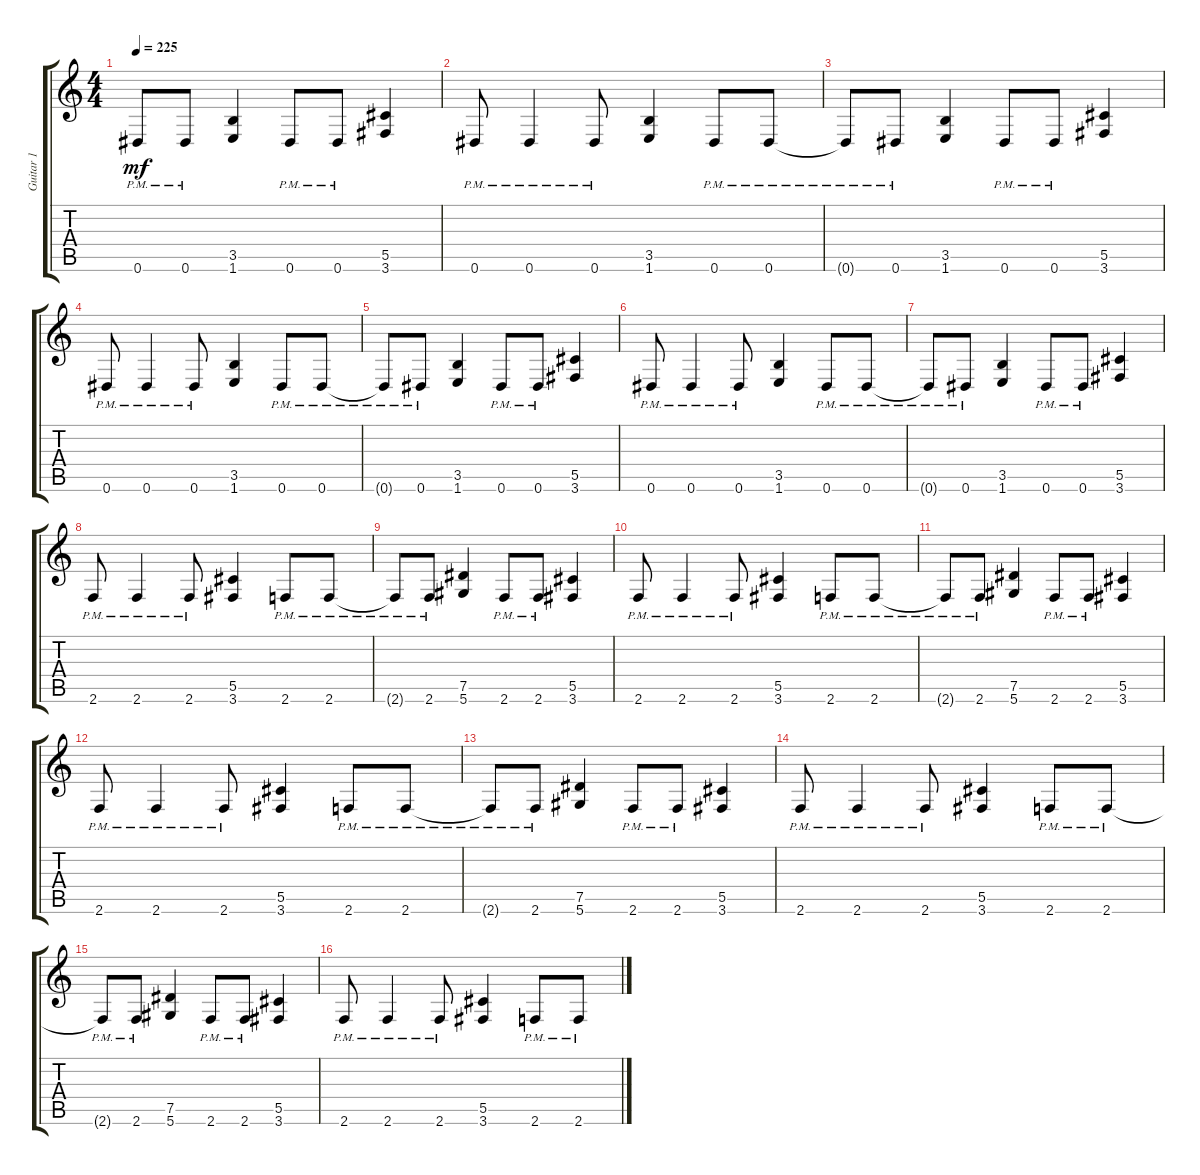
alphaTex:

\track ("Guitar 1" "Guitar 1") {instrument distortionguitar}
\staff {score tabs}
\tuning (Eb4 Bb3 Gb3 Db3 Ab2 Eb2) {hide}
\ts (4 4)
\tempo 225
\clef g2
\ks c
0.6{pm t}.8{dy mf} 0.6{pm}.8 (3.5 1.6).4 0.6{pm}.8 0.6{pm}.8 (5.5 3.6).4 |
0.6{pm}.8 0.6{pm}.4 0.6{pm}.8 (3.5 1.6).4 0.6{pm}.8 0.6{pm}.8 |
0.6{pm t}.8 0.6{pm}.8 (3.5 1.6).4 0.6{pm}.8 0.6{pm}.8 (5.5 3.6).4 |
0.6{pm}.8 0.6{pm}.4 0.6{pm}.8 (3.5 1.6).4 0.6{pm}.8 0.6{pm}.8 |
0.6{pm t}.8 0.6{pm}.8 (3.5 1.6).4 0.6{pm}.8 0.6{pm}.8 (5.5 3.6).4 |
0.6{pm}.8 0.6{pm}.4 0.6{pm}.8 (3.5 1.6).4 0.6{pm}.8 0.6{pm}.8 |
0.6{pm t}.8 0.6{pm}.8 (3.5 1.6).4 0.6{pm}.8 0.6{pm}.8 (5.5 3.6).4 |
2.6{pm}.8 2.6{pm}.4 2.6{pm}.8 (5.5 3.6).4 2.6{pm}.8 2.6{pm}.8 |
2.6{pm t}.8 2.6{pm}.8 (7.5 5.6).4 2.6{pm}.8 2.6{pm}.8 (5.5 3.6).4 |
2.6{pm}.8 2.6{pm}.4 2.6{pm}.8 (5.5 3.6).4 2.6{pm}.8 2.6{pm}.8 |
2.6{pm t}.8 2.6{pm}.8 (7.5 5.6).4 2.6{pm}.8 2.6{pm}.8 (5.5 3.6).4 |
2.6{pm}.8 2.6{pm}.4 2.6{pm}.8 (5.5 3.6).4 2.6{pm}.8 2.6{pm}.8 |
2.6{pm t}.8 2.6{pm}.8 (7.5 5.6).4 2.6{pm}.8 2.6{pm}.8 (5.5 3.6).4 |
2.6{pm}.8 2.6{pm}.4 2.6{pm}.8 (5.5 3.6).4 2.6{pm}.8 2.6{pm}.8 |
2.6{pm t}.8 2.6{pm}.8 (7.5 5.6).4 2.6{pm}.8 2.6{pm}.8 (5.5 3.6).4 |
2.6{pm}.8 2.6{pm}.4 2.6{pm}.8 (5.5 3.6).4 2.6{pm}.8 2.6{pm}.8
